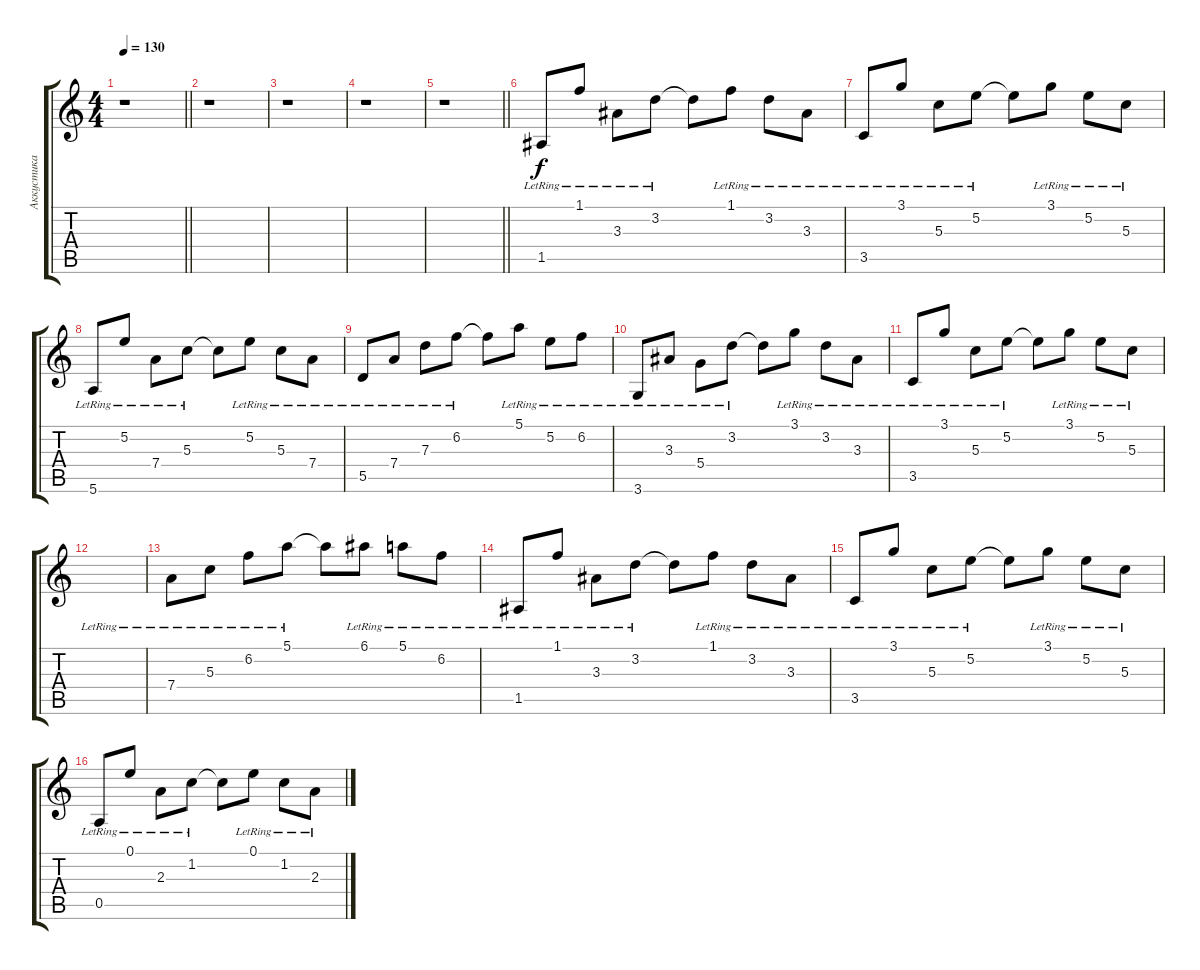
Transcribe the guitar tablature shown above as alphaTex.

\track ("Аккустика" "Аккустика") {instrument acousticguitarnylon}
\staff {score tabs}
\tuning (E4 B3 G3 D3 A2 E2) {hide}
\ts (4 4)
\tempo 130
\clef g2
\barLineRight lightlight
\ks c
r.1{dy f} |
r.1 |
r.1 |
r.1 |
\barLineRight lightlight
r.1 |
1.5{lr}.8 1.1{lr}.8 3.3{lr}.8 3.2{lr}.8 3.2{t}.8 1.1{lr}.8 3.2{lr}.8 3.3{lr}.8 |
3.5{lr}.8 3.1{lr}.8 5.3{lr}.8 5.2{lr}.8 5.2{t}.8 3.1{lr}.8 5.2{lr}.8 5.3{lr}.8 |
5.6{lr}.8 5.2{lr}.8 7.4{lr}.8 5.3{lr}.8 5.3{t}.8 5.2{lr}.8 5.3{lr}.8 7.4{lr}.8 |
5.5{lr}.8 7.4{lr}.8 7.3{lr}.8 6.2{lr}.8 6.2{t}.8 5.1{lr}.8 5.2{lr}.8 6.2{lr}.8 |
3.6{lr}.8 3.3{lr}.8 5.4{lr}.8 3.2{lr}.8 3.2{t}.8 3.1{lr}.8 3.2{lr}.8 3.3{lr}.8 |
3.5{lr}.8 3.1{lr}.8 5.3{lr}.8 5.2{lr}.8 5.2{t}.8 3.1{lr}.8 5.2{lr}.8 5.3{lr}.8 |
|
7.4{lr}.8 5.3{lr}.8 6.2{lr}.8 5.1{lr}.8 5.1{t}.8 6.1{lr}.8 5.1{lr}.8 6.2{lr}.8 |
1.5{lr}.8 1.1{lr}.8 3.3{lr}.8 3.2{lr}.8 3.2{t}.8 1.1{lr}.8 3.2{lr}.8 3.3{lr}.8 |
3.5{lr}.8 3.1{lr}.8 5.3{lr}.8 5.2{lr}.8 5.2{t}.8 3.1{lr}.8 5.2{lr}.8 5.3{lr}.8 |
0.5{lr}.8 0.1{lr}.8 2.3{lr}.8 1.2{lr}.8 1.2{t}.8 0.1{lr}.8 1.2{lr}.8 2.3{lr}.8
